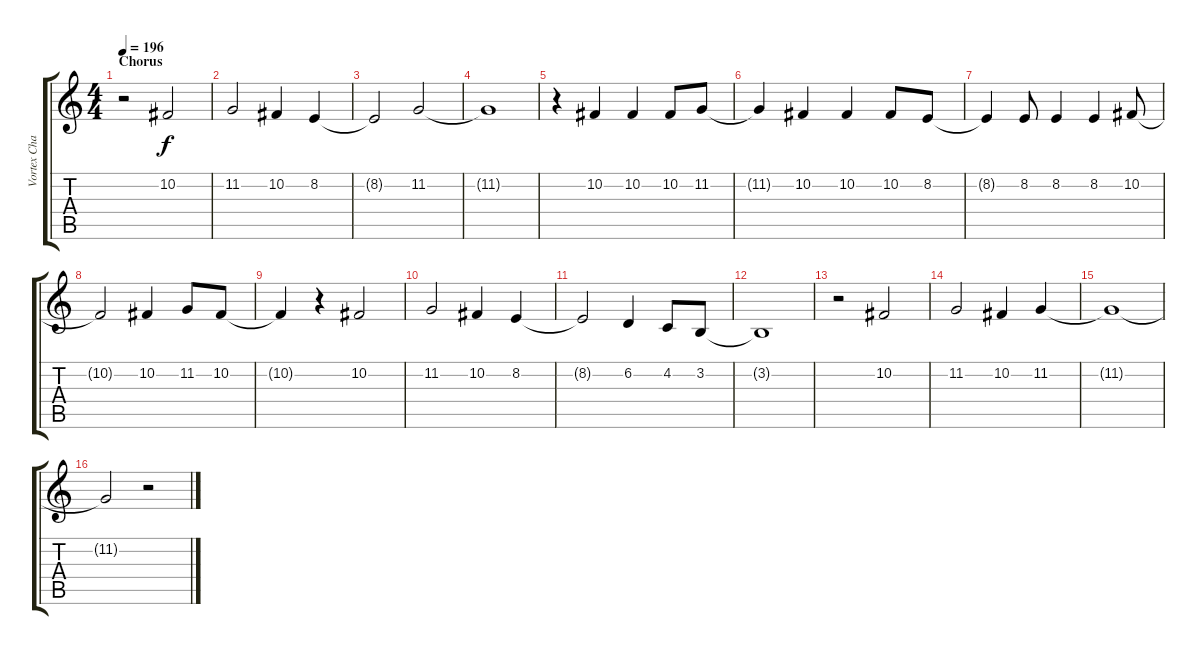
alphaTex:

\track ("Vortex Chant" "Vortex Cha") {instrument choiraahs}
\staff {score tabs}
\tuning (Db4 Ab3 E3 B2 Gb2 B1) {hide}
\ts (4 4)
\section ("" "Chorus")
\tempo 196
\clef g2
\ks c
r.2{dy f} 10.2.2 |
11.2.2 10.2.4 8.2.4 |
8.2{t}.2 11.2.2 |
11.2{t}.1 |
r.4 10.2.4 10.2.4 10.2.8 11.2.8 |
11.2{t}.4 10.2.4 10.2.4 10.2.8 8.2.8 |
8.2{t}.4 8.2.8 8.2.4 8.2.4 10.2.8 |
10.2{t}.2 10.2.4 11.2.8 10.2.8 |
10.2{t}.4 r.4 10.2.2 |
11.2.2 10.2.4 8.2.4 |
8.2{t}.2 6.2.4 4.2.8 3.2.8 |
3.2{t}.1 |
r.2 10.2.2 |
11.2.2 10.2.4 11.2.4 |
11.2{t}.1 |
11.2{t}.2 r.2
